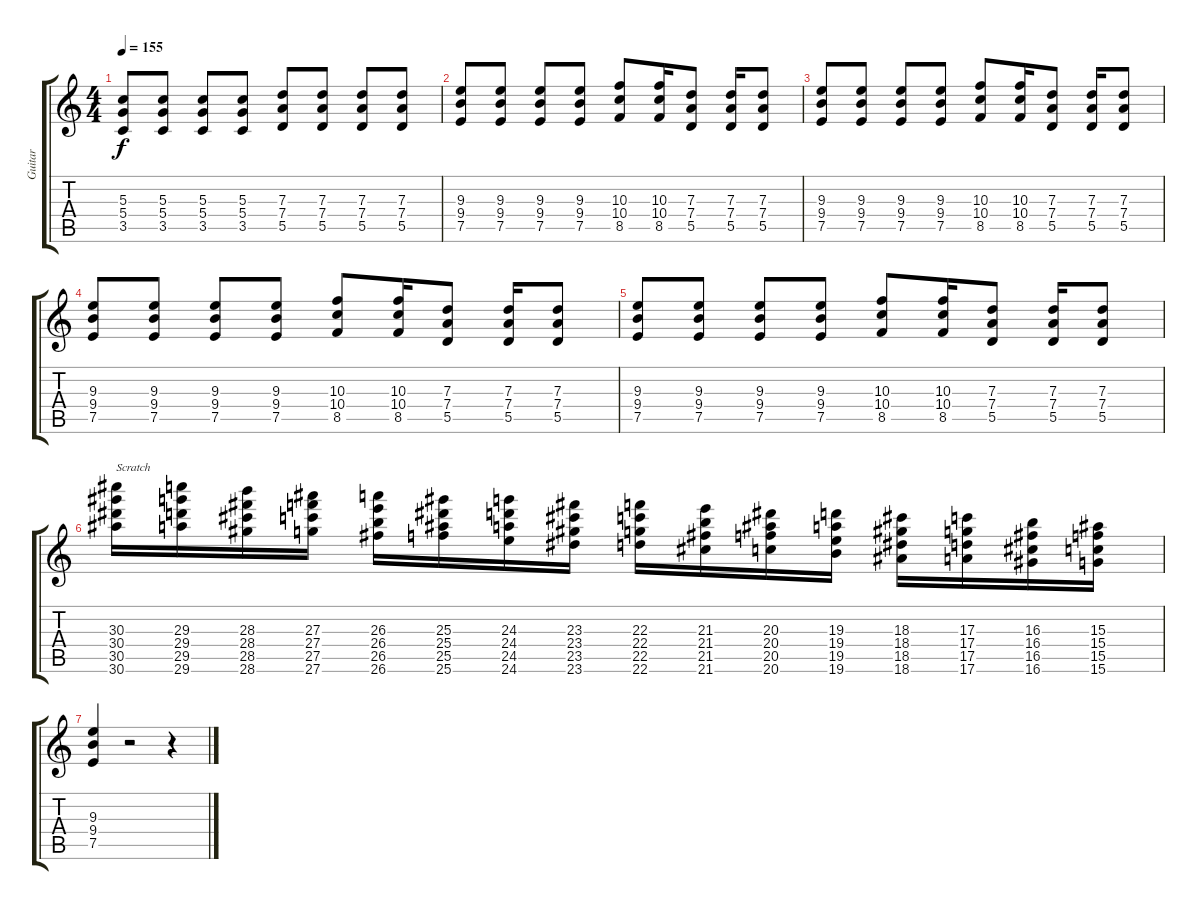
\track ("Guitar" "Guitar") {instrument distortionguitar}
\staff {score tabs}
\tuning (E4 B3 G3 D3 A2 E2) {hide}
\ts (4 4)
\tempo 155
\clef g2
\ks c
(5.3 5.4 3.5).8{dy f} (5.3 5.4 3.5).8 (5.3 5.4 3.5).8 (5.3 5.4 3.5).8 (7.3 7.4 5.5).8 (7.3 7.4 5.5).8 (7.3 7.4 5.5).8 (7.3 7.4 5.5).8 |
(9.3 9.4 7.5).8 (9.3 9.4 7.5).8 (9.3 9.4 7.5).8 (9.3 9.4 7.5).8 (10.3 10.4 8.5).8 (10.3 10.4 8.5).16 (7.3 7.4 5.5).8 (7.3 7.4 5.5).16 (7.3 7.4 5.5).8 |
(9.3 9.4 7.5).8 (9.3 9.4 7.5).8 (9.3 9.4 7.5).8 (9.3 9.4 7.5).8 (10.3 10.4 8.5).8 (10.3 10.4 8.5).16 (7.3 7.4 5.5).8 (7.3 7.4 5.5).16 (7.3 7.4 5.5).8 |
(9.3 9.4 7.5).8 (9.3 9.4 7.5).8 (9.3 9.4 7.5).8 (9.3 9.4 7.5).8 (10.3 10.4 8.5).8 (10.3 10.4 8.5).16 (7.3 7.4 5.5).8 (7.3 7.4 5.5).16 (7.3 7.4 5.5).8 |
(9.3 9.4 7.5).8 (9.3 9.4 7.5).8 (9.3 9.4 7.5).8 (9.3 9.4 7.5).8 (10.3 10.4 8.5).8 (10.3 10.4 8.5).16 (7.3 7.4 5.5).8 (7.3 7.4 5.5).16 (7.3 7.4 5.5).8 |
(30.3 30.4 30.5 30.6).16{txt "Scratch"} (29.3 29.4 29.5 29.6).16 (28.3 28.4 28.5 28.6).16 (27.3 27.4 27.5 27.6).16 (26.3 26.4 26.5 26.6).16 (25.3 25.4 25.5 25.6).16 (24.3 24.4 24.5 24.6).16 (23.3 23.4 23.5 23.6).16 (22.3 22.4 22.5 22.6).16 (21.3 21.4 21.5 21.6).16 (20.3 20.4 20.5 20.6).16 (19.3 19.4 19.5 19.6).16 (18.3 18.4 18.5 18.6).16 (17.3 17.4 17.5 17.6).16 (16.3 16.4 16.5 16.6).16 (15.3 15.4 15.5 15.6).16 |
(9.3 9.4 7.5).4 r.2 r.4
